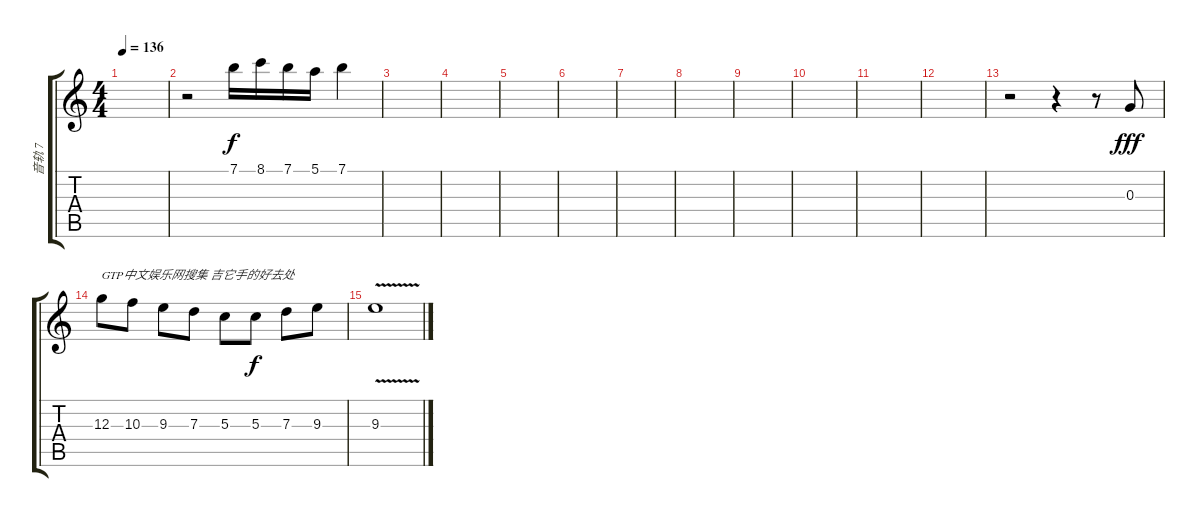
\track ("音轨 7" "音轨 7") {instrument acousticguitarsteel}
\staff {score tabs}
\tuning (E4 B3 G3 D3 A2 E2) {hide}
\ts (4 4)
\tempo 136
\clef g2
\ks c
|
r.2 7.1.16 8.1.16 7.1.16 5.1.16 7.1.4 |
|
|
|
|
|
|
|
|
|
|
r.2 r.4 r.8 0.3.8{dy fff} |
12.3.8{txt "GTP中文娱乐网搜集 吉它手的好去处"} 10.3.8 9.3.8 7.3.8 5.3.8 5.3.8{dy f} 7.3.8 9.3.8 |
9.3{v}.1
